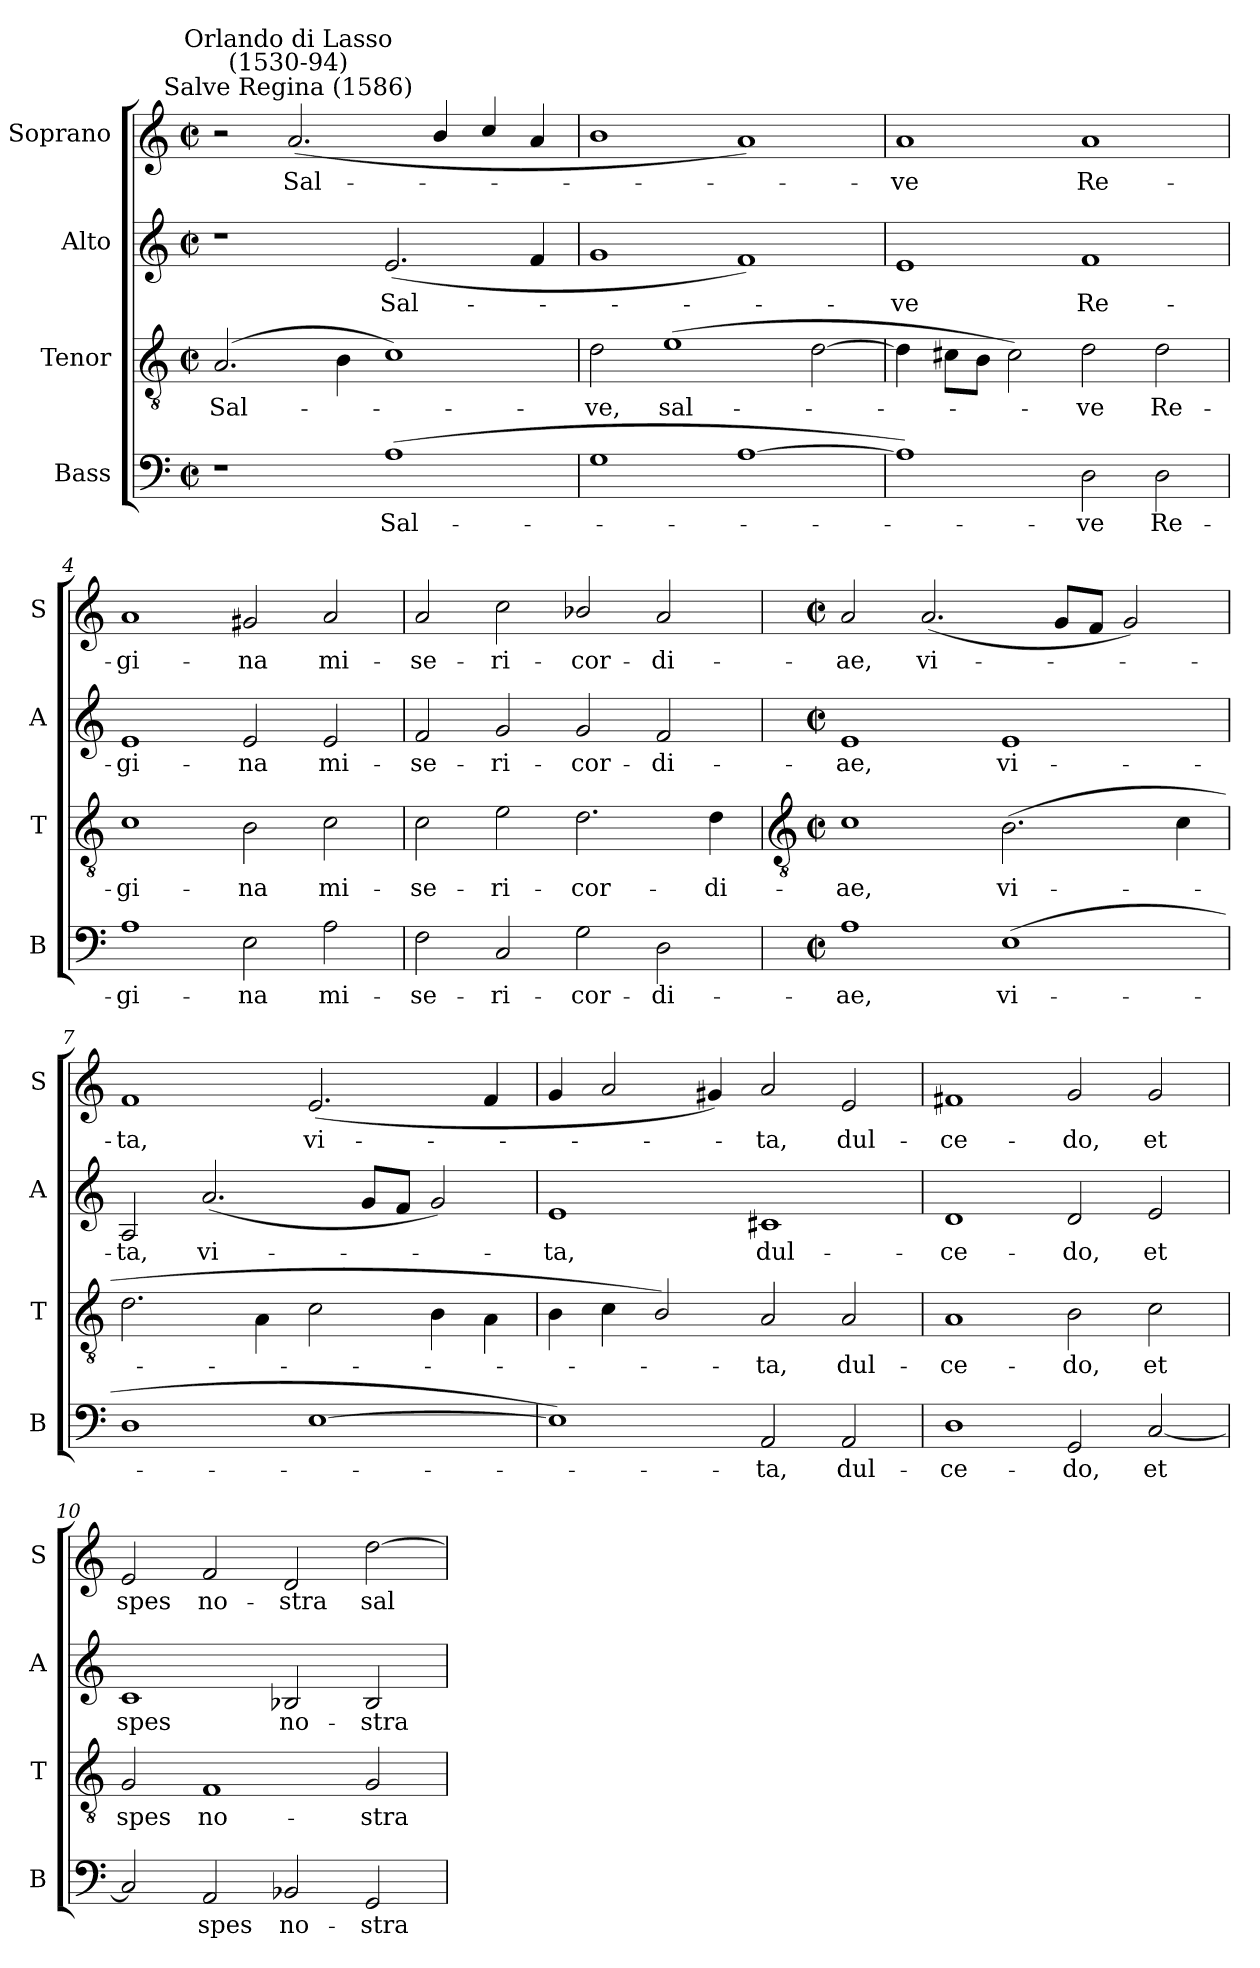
**kern	**text	**kern	**text	**kern	**text	**kern	**text
*part4	*part4	*part3	*part3	*part2	*part2	*part1	*part1
*staff4	*staff4	*staff3	*staff3	*staff2	*staff2	*staff1	*staff1
*I"Bass	*	*I"Tenor	*	*I"Alto	*	*I"Soprano	*
*I'B	*	*I'T	*	*I'A	*	*I'S	*
*clefF4	*	*clefGv2	*	*clefG2	*	*clefG2	*
*k[]	*	*k[]	*	*k[]	*	*k[]	*
*C:	*	*C:	*	*C:	*	*C:	*
*M4/2	*	*M4/2	*	*M4/2	*	*M4/2	*
*met(c|)	*	*met(c|)	*	*met(c|)	*	*met(c|)	*
=1	=1	=1	=1	=1	=1	=1	=1
!	!	!	!LO:LY:b	!	!	!	!
1r	.	(>2.A	Sal-	1r	.	2r	.
!	!	!	!	!	!	!LO:TX:a:cj:t=Salve Regina (1586)	!
!	!	!	!	!	!	!LO:TX:a:cj:t=Orlando di Lasso\n(1530-94)	!
!	!	!	!	!	!	!	!LO:LY:b
.	.	.	.	.	.	(<2.a	Sal-
.	.	4B	.	.	.	.	.
!	!LO:LY:b	!	!	!	!LO:LY:b	!	!
(>1A	Sal-	1c)	.	(<2.e	Sal-	.	.
.	.	.	.	.	.	4b/	.
.	.	.	.	.	.	4cc/	.
.	.	.	.	4f	.	4a	.
=2	=2	=2	=2	=2	=2	=2	=2
!	!	!	!LO:LY:b	!	!	!	!
1G	.	2d	ve,	1g	.	1b/	.
!	!	!	!LO:LY:b	!	!	!	!
.	.	(>1e	sal-	.	.	.	.
[1A	.	.	.	1f)	.	1a)	.
.	.	[2d	.	.	.	.	.
=3	=3	=3	=3	=3	=3	=3	=3
!	!	!	!	!	!LO:LY:b	!	!LO:LY:b
1A])	.	4d]	.	1e	ve	1a	ve
.	.	8c#L	.	.	.	.	.
.	.	8BJ	.	.	.	.	.
.	.	2c#)	.	.	.	.	.
!	!LO:LY:b	!	!LO:LY:b	!	!LO:LY:b	!	!LO:LY:b
2D	ve	2d	ve	1f	Re-	1a	Re-
!	!LO:LY:b	!	!LO:LY:b	!	!	!	!
2D	Re-	2d	Re-	.	.	.	.
=4	=4	=4	=4	=4	=4	=4	=4
!	!LO:LY:b	!	!LO:LY:b	!	!LO:LY:b	!	!LO:LY:b
1A	-gi-	1c	-gi-	1e	-gi-	1a	-gi-
!	!LO:LY:b	!	!LO:LY:b	!	!LO:LY:b	!	!LO:LY:b
2E	-na	2B	-na	2e	-na	2g#X	-na
!	!LO:LY:b	!	!LO:LY:b	!	!LO:LY:b	!	!LO:LY:b
2A	mi-	2c	mi-	2e	mi-	2a	mi-
=5	=5	=5	=5	=5	=5	=5	=5
!	!LO:LY:b	!	!LO:LY:b	!	!LO:LY:b	!	!LO:LY:b
2F	-se-	2c	-se-	2f	-se-	2a	-se-
!	!LO:LY:b	!	!LO:LY:b	!	!LO:LY:b	!	!LO:LY:b
2C	-ri-	2e	-ri-	2g	-ri-	2cc	-ri-
!	!LO:LY:b	!	!LO:LY:b	!	!LO:LY:b	!	!LO:LY:b
2G	-cor-	2.d	-cor-	2g	-cor-	2b-X/	-cor-
!	!LO:LY:b	!	!	!	!LO:LY:b	!	!LO:LY:b
2D	-di-	.	.	2f	-di-	2a	-di-
!	!	!	!LO:LY:b	!	!	!	!
.	.	4d	-di-	.	.	.	.
!!LO:LB:g=z
=6	=6	=6	=6	=6	=6	=6	=6
*	*	*clefGv2	*	*	*	*	*
*M4/2	*	*M4/2	*	*M4/2	*	*M4/2	*
*met(c|)	*	*met(c|)	*	*met(c|)	*	*met(c|)	*
!	!LO:LY:b	!	!LO:LY:b	!	!LO:LY:b	!	!LO:LY:b
1A	-ae,	1c	-ae,	1e	-ae,	2a	-ae,
!	!	!	!	!	!	!	!LO:LY:b
.	.	.	.	.	.	(<2.a	vi-
!	!LO:LY:b	!	!LO:LY:b	!	!LO:LY:b	!	!
(>1E	vi-	(>2.B	vi-	1e	vi-	.	.
.	.	.	.	.	.	8gL	.
.	.	.	.	.	.	8fJ	.
.	.	.	.	.	.	2g)	.
.	.	4c	.	.	.	.	.
=7	=7	=7	=7	=7	=7	=7	=7
!	!	!	!	!	!LO:LY:b	!	!LO:LY:b
1D	.	2.d	.	2A	-ta,	1f	ta,
!	!	!	!	!	!LO:LY:b	!	!
.	.	.	.	(<2.a	vi-	.	.
.	.	4A\	.	.	.	.	.
!	!	!	!	!	!	!	!LO:LY:b
[1E	.	2c	.	.	.	(<2.e	vi-
.	.	.	.	8gL	.	.	.
.	.	.	.	8fJ	.	.	.
.	.	4B	.	2g)	.	.	.
.	.	4A\	.	.	.	4f	.
=8	=8	=8	=8	=8	=8	=8	=8
!	!	!	!	!	!LO:LY:b	!	!
1E])	.	4B	.	1e	ta,	4g	.
.	.	4c	.	.	.	2a	.
.	.	2B/)	.	.	.	.	.
.	.	.	.	.	.	4g#)	.
!	!LO:LY:b	!	!LO:LY:b	!	!LO:LY:b	!	!LO:LY:b
2AA	ta,	2A	ta,	1c#X	dul-	2a	ta,
!	!LO:LY:b	!	!LO:LY:b	!	!	!	!LO:LY:b
2AA	dul-	2A	dul-	.	.	2e	dul-
=9	=9	=9	=9	=9	=9	=9	=9
!	!LO:LY:b	!	!LO:LY:b	!	!LO:LY:b	!	!LO:LY:b
1D	-ce-	1A	-ce-	1d	-ce-	1f#X	-ce-
!	!LO:LY:b	!	!LO:LY:b	!	!LO:LY:b	!	!LO:LY:b
2GG	-do,	2B	-do,	2d	-do,	2g	-do,
!	!LO:LY:b	!	!LO:LY:b	!	!LO:LY:b	!	!LO:LY:b
[2C	et	2c	et	2e	et	2g	et
=10	=10	=10	=10	=10	=10	=10	=10
!	!	!	!LO:LY:b	!	!LO:LY:b	!	!LO:LY:b
2C]	.	2G	spes	1c	spes	2e	spes
!	!LO:LY:b	!	!LO:LY:b	!	!	!	!LO:LY:b
2AA	spes	1F	no-	.	.	2f	no-
!	!LO:LY:b	!	!	!	!LO:LY:b	!	!LO:LY:b
2BB-X	no-	.	.	2B-X	no-	2d	-stra
!	!LO:LY:b	!	!LO:LY:b	!	!LO:LY:b	!	!LO:LY:b
2GG	-stra	2G	-stra	2B-	-stra	[2dd	sal-
=	=	=	=	=	=	=	=
*-	*-	*-	*-	*-	*-	*-	*-
